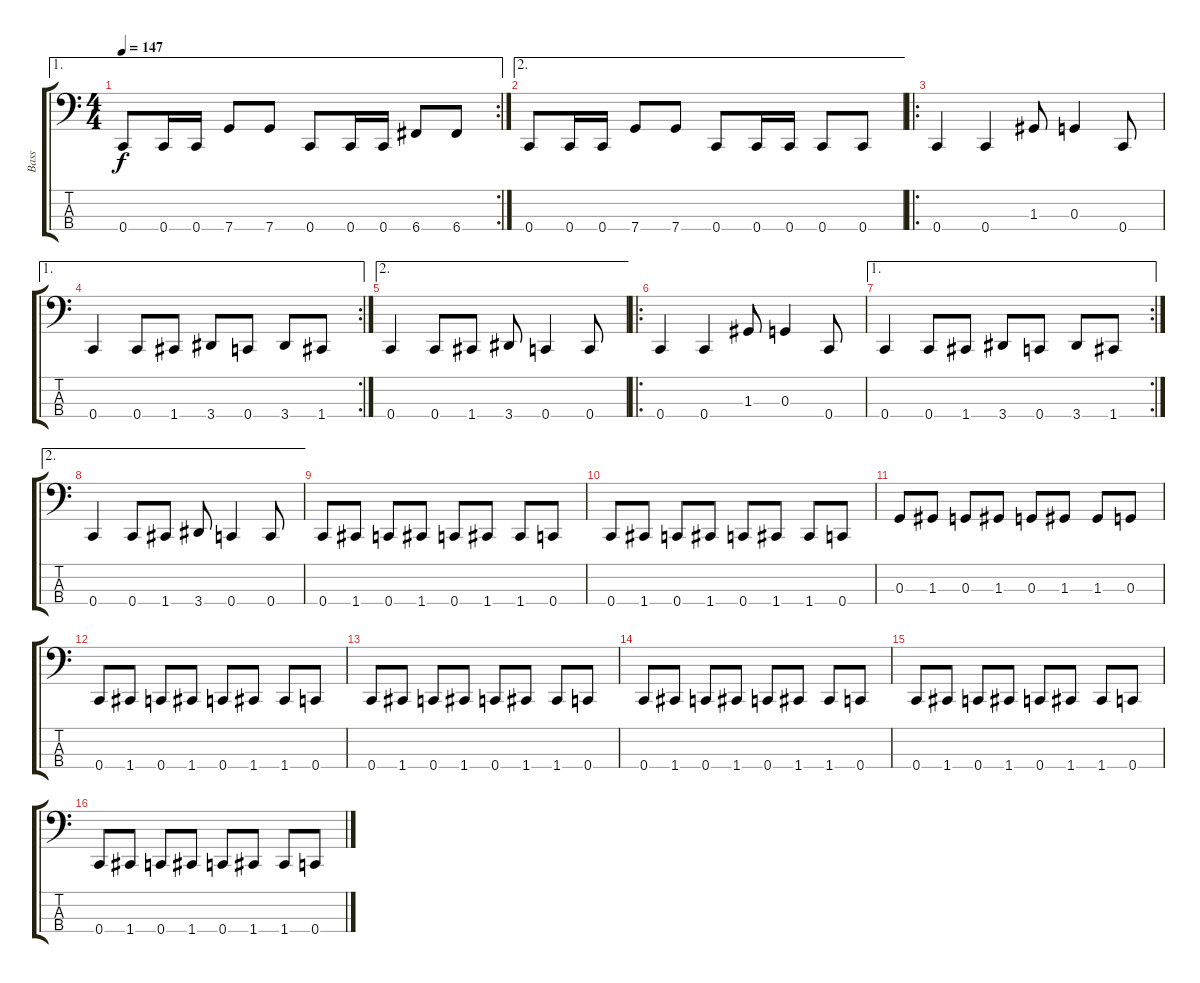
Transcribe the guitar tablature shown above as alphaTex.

\track ("Bass" "Bass") {instrument electricbasspick}
\staff {score tabs}
\tuning (F2 C2 G1 C1) {hide}
\ae 1
\rc 2
\ts (4 4)
\tempo 147
\clef f4
\ks c
0.4.8{dy f} 0.4.16 0.4.16 7.4.8 7.4.8 0.4.8 0.4.16 0.4.16 6.4.8 6.4.8 |
\ae 2
0.4.8 0.4.16 0.4.16 7.4.8 7.4.8 0.4.8 0.4.16 0.4.16 0.4.8 0.4.8 |
\ro
0.4.4 0.4.4 1.3.8 0.3.4 0.4.8 |
\ae 1
\rc 2
0.4.4 0.4.8 1.4.8 3.4.8 0.4.8 3.4.8 1.4.8 |
\ae 2
0.4.4 0.4.8 1.4.8 3.4.8 0.4.4 0.4.8 |
\ro
0.4.4 0.4.4 1.3.8 0.3.4 0.4.8 |
\ae 1
\rc 2
0.4.4 0.4.8 1.4.8 3.4.8 0.4.8 3.4.8 1.4.8 |
\ae 2
0.4.4 0.4.8 1.4.8 3.4.8 0.4.4 0.4.8 |
0.4.8 1.4.8 0.4.8 1.4.8 0.4.8 1.4.8 1.4.8 0.4.8 |
0.4.8 1.4.8 0.4.8 1.4.8 0.4.8 1.4.8 1.4.8 0.4.8 |
0.3.8 1.3.8 0.3.8 1.3.8 0.3.8 1.3.8 1.3.8 0.3.8 |
0.4.8 1.4.8 0.4.8 1.4.8 0.4.8 1.4.8 1.4.8 0.4.8 |
0.4.8 1.4.8 0.4.8 1.4.8 0.4.8 1.4.8 1.4.8 0.4.8 |
0.4.8 1.4.8 0.4.8 1.4.8 0.4.8 1.4.8 1.4.8 0.4.8 |
0.4.8 1.4.8 0.4.8 1.4.8 0.4.8 1.4.8 1.4.8 0.4.8 |
0.4.8 1.4.8 0.4.8 1.4.8 0.4.8 1.4.8 1.4.8 0.4.8
